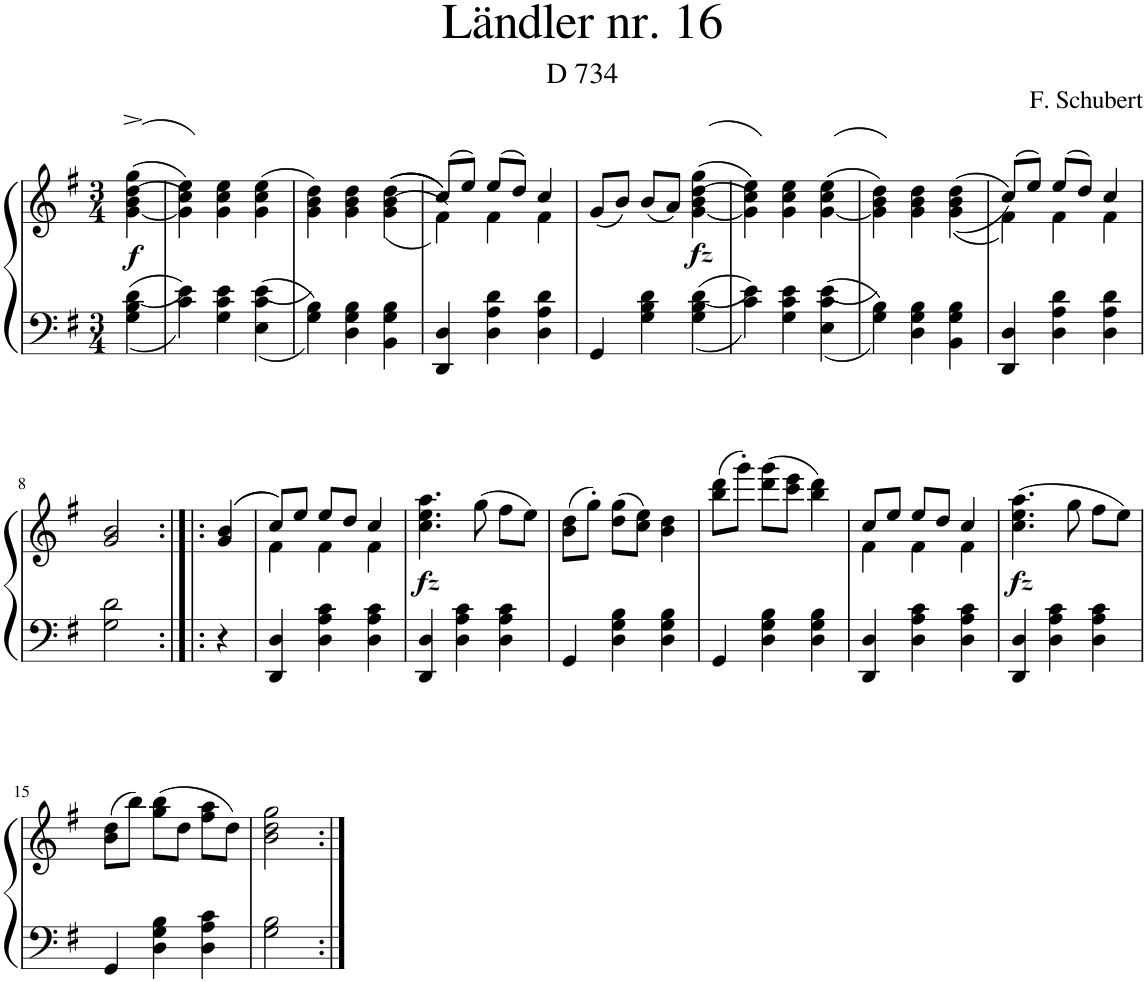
**kern	**kern	**dynam
*part1	*part1	*part1
*staff2	*staff1	*staff1/2
*I"Piano	*	*
*I'Pno.	*	*
*clefF4	*clefG2	*
*k[f#]	*k[f#]	*
*M3/4	*M3/4	*
=	=	=
!	!	!LO:DY:b
4G\ 4B\ 4d\	(>(>([4g\^ 4b\^ 4dd\^ 4gg\^	f
=1	=1	=1
4c\ 4e\	4g\] 4cc\ 4ee\)))	.
4G\ 4c\ 4e\	4g\ 4cc\ 4ee\	.
4E\ 4c\ 4e\	(4g\ 4cc\ 4ee\	.
=2	=2	=2
4G\ 4B\	4g\ 4b\ 4dd\)	.
4D\ 4G\ 4B\	4g\ 4b\ 4dd\	.
4BB\ 4G\ 4B\	(((((4g\ 4b\ 4dd\	.
=3	=3	=3
*	*^	*
4DD/ 4D/	(8cc/L))))	4f#\)	.
.	8ee/J)	.	.
4D\ 4A\ 4d\	(8ee/L	4f#\	.
.	8dd/J)	.	.
4D\ 4A\ 4d\	4cc/	4f#\	.
*	*v	*v	*
=4	=4	=4
4GG/	(8g/L	.
.	8b/J)	.
4G\ 4B\ 4d\	(8b/L	.
.	8a/J)	.
!	!	!LO:DY:b
4G\ 4B\ 4d\	(>(>([4g\ 4b\ 4dd\ 4gg\	fz
=5	=5	=5
4c\ 4e\	4g\] 4cc\ 4ee\)))	.
4G\ 4c\ 4e\	4g\ 4cc\ 4ee\	.
4E\ 4c\ 4e\	(>([4g\ 4cc\ 4ee\	.
=6	=6	=6
4G\ 4B\	4g\] 4b\ 4dd\))	.
4D\ 4G\ 4B\	4g\ 4b\ 4dd\	.
4BB\ 4G\ 4B\	((<(<4g\ 4b\ 4dd\	.
=7	=7	=7
*	*^	*
4DD/ 4D/	(8cc/L))	4f#\)	.
.	8ee/J)	.	.
4D\ 4A\ 4d\	(8ee/L	4f#\	.
.	8dd/J)	.	.
4D\ 4A\ 4d\	4cc/	4f#\	.
*	*v	*v	*
!!LO:LB:g=z
=8	=8	=8
2G\ 2d\	2g/ 2b/	.
=8X1:|!|:	=8X1:|!|:	=8X1:|!|:
4r	(>(4g/ 4b/	.
=9	=9	=9
*	*^	*
4DD/ 4D/	8cc/L))	4f#\	.
.	8ee/J	.	.
4D\ 4A\ 4c\	8ee/L	4f#\	.
.	8dd/J	.	.
4D\ 4A\ 4c\	4cc/	4f#\	.
=10	=10	=10	=10
!	!	!	!LO:DY:b
*	*v	*v	*
4DD/ 4D/	4.cc\ 4.ee\ 4.aa\	fz
4D\ 4A\ 4c\	.	.
.	(8gg\	.
4D\ 4A\ 4c\	8ff#\L	.
.	8ee\J)	.
=11	=11	=11
4GG/	(8b\ 8dd\L	.
.	8gg'\J)	.
4D\ 4G\ 4B\	(8dd\ 8gg\L	.
.	8cc\ 8ee\J)	.
4D\ 4G\ 4B\	4b\ 4dd\	.
=12	=12	=12
4GG/	(8bb\ 8ddd\L	.
.	8ggg'\J)	.
4D\ 4G\ 4B\	(8ddd\ 8ggg\L	.
.	8ccc\ 8eee\J	.
4D\ 4G\ 4B\	4bb\ 4ddd\)	.
=13	=13	=13
*	*^	*
4DD/ 4D/	8cc/L	4f#\	.
.	8ee/J	.	.
4D\ 4A\ 4c\	8ee/L	4f#\	.
.	8dd/J	.	.
4D\ 4A\ 4c\	4cc/	4f#\	.
=14	=14	=14	=14
!	!	!	!LO:DY:b
*	*v	*v	*
4DD/ 4D/	(4.cc\ 4.ee\ 4.aa\	fz
4D\ 4A\ 4c\	.	.
.	8gg\	.
4D\ 4A\ 4c\	8ff#\L	.
.	8ee\J)	.
!!LO:LB:g=z
=15	=15	=15
4GG/	(8b\ 8dd\L	.
.	8bb\J)	.
4D\ 4G\ 4B\	(8gg\ 8bb\L	.
.	8dd\J	.
4D\ 4A\ 4c\	8ff#\ 8aa\L	.
.	8dd\J)	.
=16	=16	=16
2G\ 2B\	2b\ 2dd\ 2gg\	.
=:|!	=:|!	=:|!
*-	*-	*-
